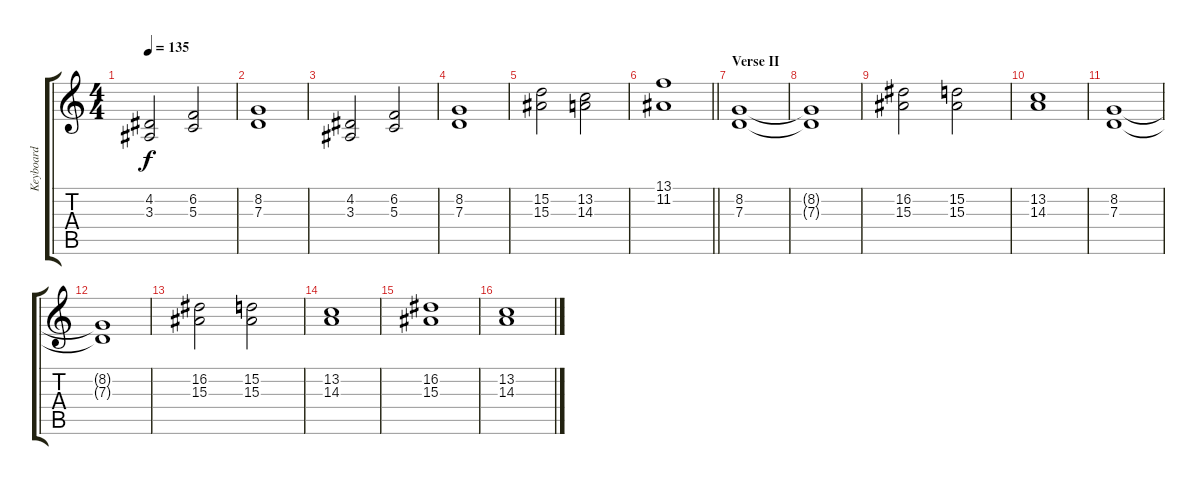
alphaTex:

\track ("Keyboard" "Keyboard") {instrument stringensemble1}
\staff {score tabs}
\tuning (E4 B3 G3 D3 A2 E2) {hide}
\ts (4 4)
\tempo 135
\clef g2
\ks c
(4.2 3.3).2{dy f} (6.2 5.3).2 |
(8.2 7.3).1 |
(4.2 3.3).2 (6.2 5.3).2 |
(8.2 7.3).1 |
(15.2 15.3).2 (13.2 14.3).2 |
\barLineRight lightlight
(13.1 11.2).1 |
\section ("" "Verse II")
(8.2 7.3).1 |
(8.2{t} 7.3{t}).1 |
(16.2 15.3).2 (15.2 15.3).2 |
(13.2 14.3).1 |
(8.2 7.3).1 |
(8.2{t} 7.3{t}).1 |
(16.2 15.3).2 (15.2 15.3).2 |
(13.2 14.3).1 |
(16.2 15.3).1 |
(13.2 14.3).1
